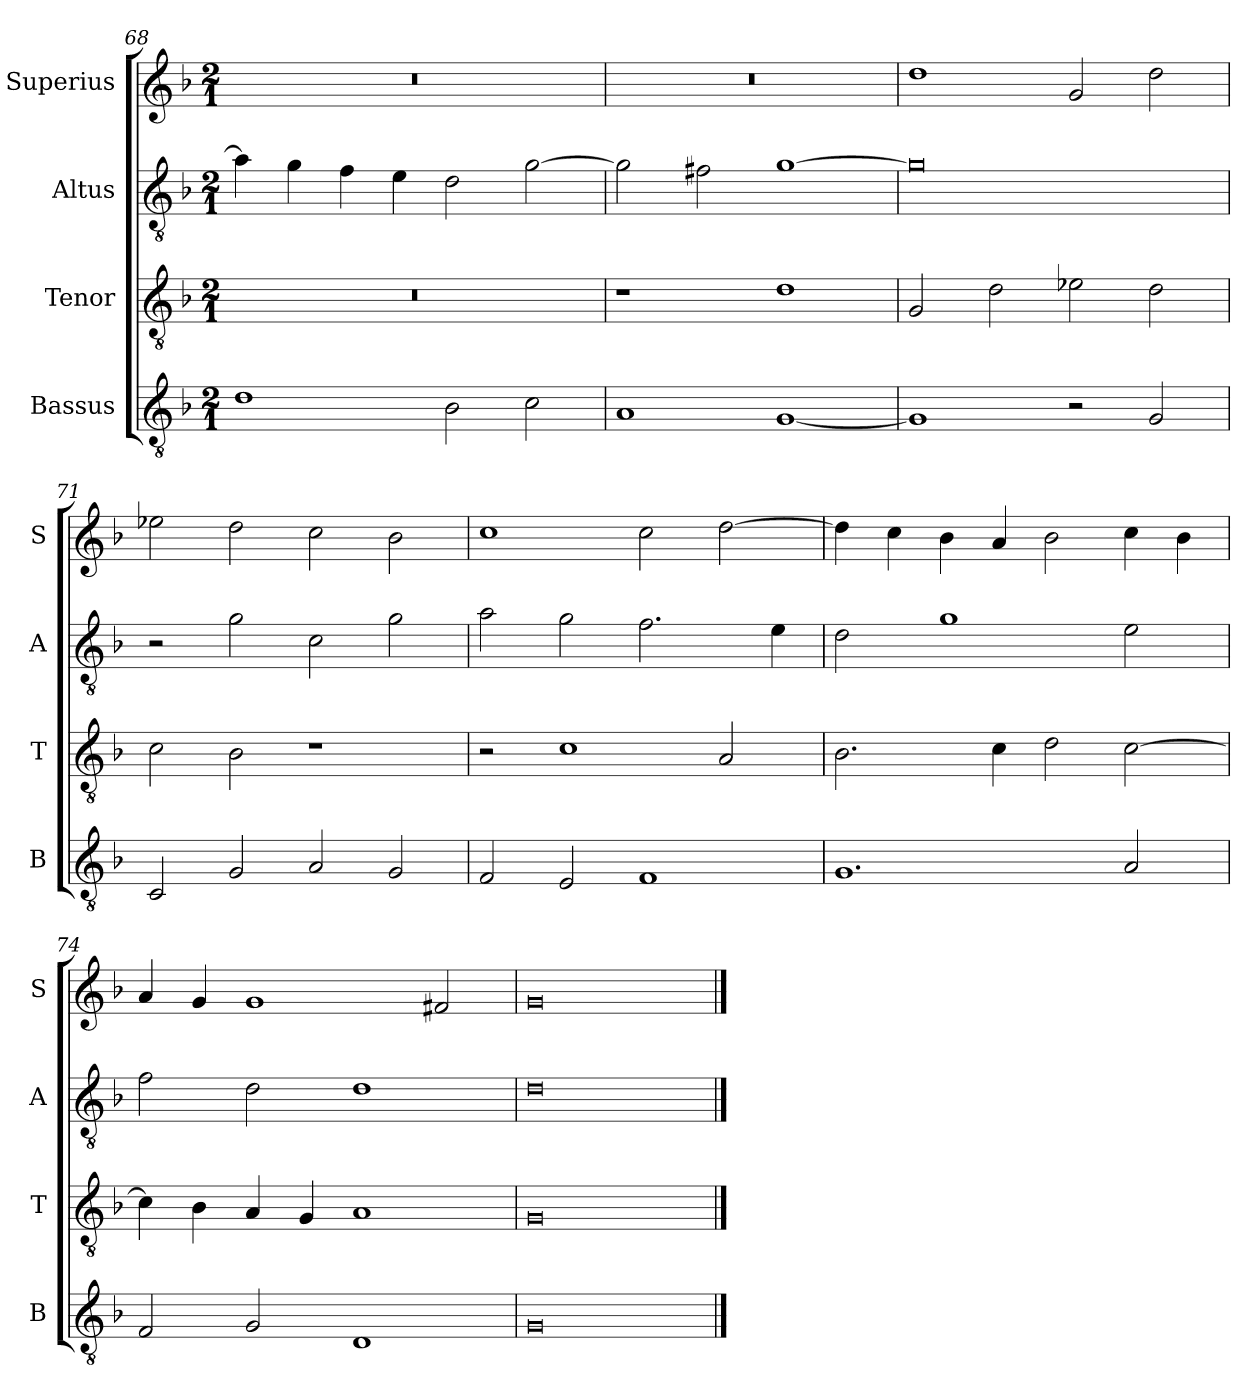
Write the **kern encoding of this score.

**kern	**kern	**kern	**kern
*part4	*part3	*part2	*part1
*staff4	*staff3	*staff2	*staff1
*I"Bassus	*I"Tenor	*I"Altus	*I"Superius
*I'B	*I'T	*I'A	*I'S
*clefGv2	*clefGv2	*clefGv2	*clefG2
*k[b-]	*k[b-]	*k[b-]	*k[b-]
*d:	*d:	*d:	*d:
*M2/1	*M2/1	*M2/1	*M2/1
=68	=68	=68	=68
1d	0r	4a]	0r
.	.	4g	.
.	.	4f	.
.	.	4e	.
2B-	.	2d	.
2c	.	[2g	.
=69	=69	=69	=69
1A	1r	2g]	0r
.	.	2f#X	.
[1G	1d	[1g	.
=70	=70	=70	=70
1G]	2G	0g]	1dd
.	2d	.	.
2r	2e-X	.	2g
2G	2d	.	2dd
=71	=71	=71	=71
2C	2c	2r	2ee-X
2G	2B-	2g	2dd
2A	1r	2c	2cc
2G	.	2g	2b-
=72	=72	=72	=72
2F	2r	2a	1cc
2E	1c	2g	.
1F	.	2.f	2cc
.	2A	.	[2dd
.	.	4e	.
=73	=73	=73	=73
1.G	2.B-	2d	4dd]
.	.	.	4cc
.	.	1g	4b-
.	4c	.	4a
.	2d	.	2b-
2A	[2c	2e	4cc
.	.	.	4b-
=74	=74	=74	=74
2F	4c]	2f	4a
.	4B-	.	4g
2G	4A	2d	1g
.	4G	.	.
1D	1A	1d	.
.	.	.	2f#X
=75	=75	=75	=75
0G	0G	0d	0g
==	==	==	==
*-	*-	*-	*-
